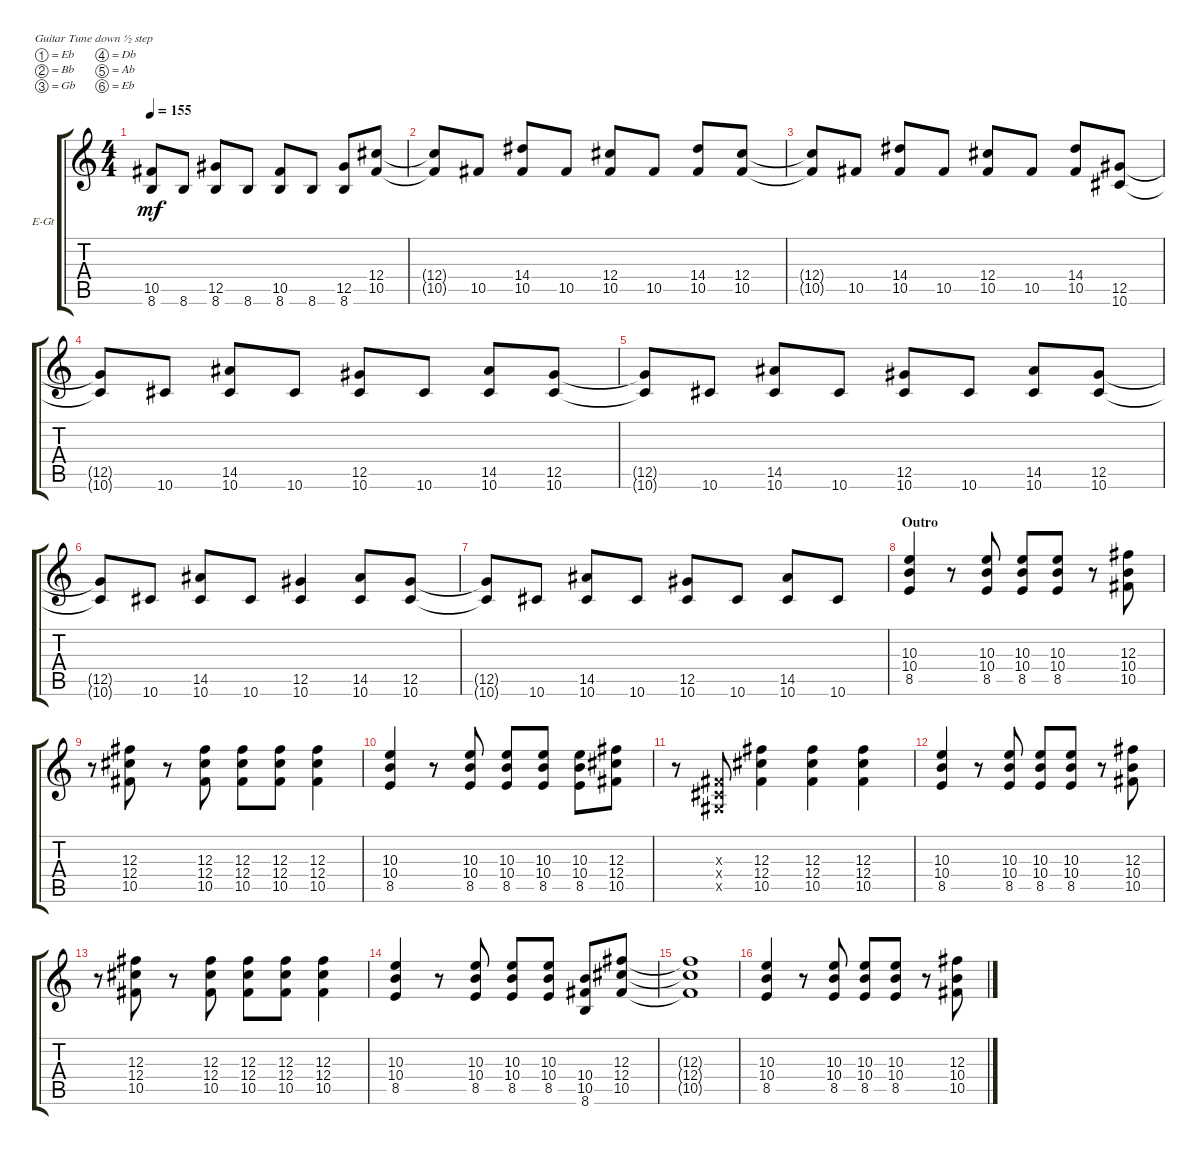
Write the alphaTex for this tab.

\defaultSystemsLayout 4
\bracketExtendMode groupsimilarinstruments
\firstSystemTrackNameOrientation horizontal
\otherSystemsTrackNameOrientation horizontal
\track ("PAUL STANLEY" "E-Gt") {instrument distortionguitar}
\staff {score tabs}
\tuning (Eb4 Bb3 Gb3 Db3 Ab2 Eb2)
\ts (4 4)
\tempo 155
\clef g2
\ks c
(10.5{t} 8.6{t}).8{dy mf} 8.6.8 (8.6 12.5).8 8.6.8 (8.6 10.5).8 8.6.8 (8.6 12.5).8 (10.5 12.4).8 |
(10.5{t} 12.4{t}).8 10.5.8 (10.5 14.4).8 10.5.8 (10.5 12.4).8 10.5.8 (10.5 14.4).8 (12.4 10.5).8 |
(10.5{t} 12.4{t}).8 10.5.8 (10.5 14.4).8 10.5.8 (10.5 12.4).8 10.5.8 (10.5 14.4).8 (12.5 10.6).8 |
(12.5{t} 10.6{t}).8 10.6.8 (10.6 14.5).8 10.6.8 (10.6 12.5).8 10.6.8 (10.6 14.5).8 (10.6 12.5).8 |
(10.6{t} 12.5{t}).8 10.6.8 (10.6 14.5).8 10.6.8 (10.6 12.5).8 10.6.8 (10.6 14.5).8 (10.6 12.5).8 |
(10.6{t} 12.5{t}).8 10.6.8 (10.6 14.5).8 10.6.8 (10.6 12.5).4 (10.6 14.5).8 (10.6 12.5).8 |
(10.6{t} 12.5{t}).8 10.6.8 (10.6 14.5).8 10.6.8 (10.6 12.5).8 10.6.8 (10.6 14.5).8 10.6.8 |
\section ("" "Outro")
(8.5 10.4 10.3).4 r.8 (8.5 10.4 10.3).8 (10.3 10.4 8.5).8 (8.5 10.4 10.3).8 r.8 (10.5 10.4 12.3).8 |
r.8 (12.3 12.4 10.5).8 r.8 (10.5 12.4 12.3).8 (10.5 12.4 12.3).8 (10.5 12.4 12.3).8 (10.5 12.4 12.3).4 |
(8.5 10.4 10.3).4 r.8 (8.5 10.4 10.3).8 (10.3 10.4 8.5).8 (8.5 10.4 10.3).8 (8.5 10.4 10.3).8 (10.5 12.4 12.3).8 |
r.8 (0.5{x} 0.4{x} 0.3{x}).8 (12.3 12.4 10.5).4 (12.3 12.4 10.5).4 (12.3 12.4 10.5).4 |
(8.5 10.4 10.3).4 r.8 (8.5 10.4 10.3).8 (10.3 10.4 8.5).8 (8.5 10.4 10.3).8 r.8 (10.5 10.4 12.3).8 |
r.8 (12.3 12.4 10.5).8 r.8 (10.5 12.4 12.3).8 (10.5 12.4 12.3).8 (10.5 12.4 12.3).8 (10.5 12.4 12.3).4 |
(8.5 10.4 10.3).4 r.8 (8.5 10.4 10.3).8 (10.3 10.4 8.5).8 (8.5 10.4 10.3).8 (10.5 10.4 8.6).8 (10.5 12.4 12.3).8 |
(10.5{t} 12.4{t} 12.3{t}).1 |
(8.5 10.4 10.3).4 r.8 (8.5 10.4 10.3).8 (10.3 10.4 8.5).8 (8.5 10.4 10.3).8 r.8 (10.5 10.4 12.3).8
